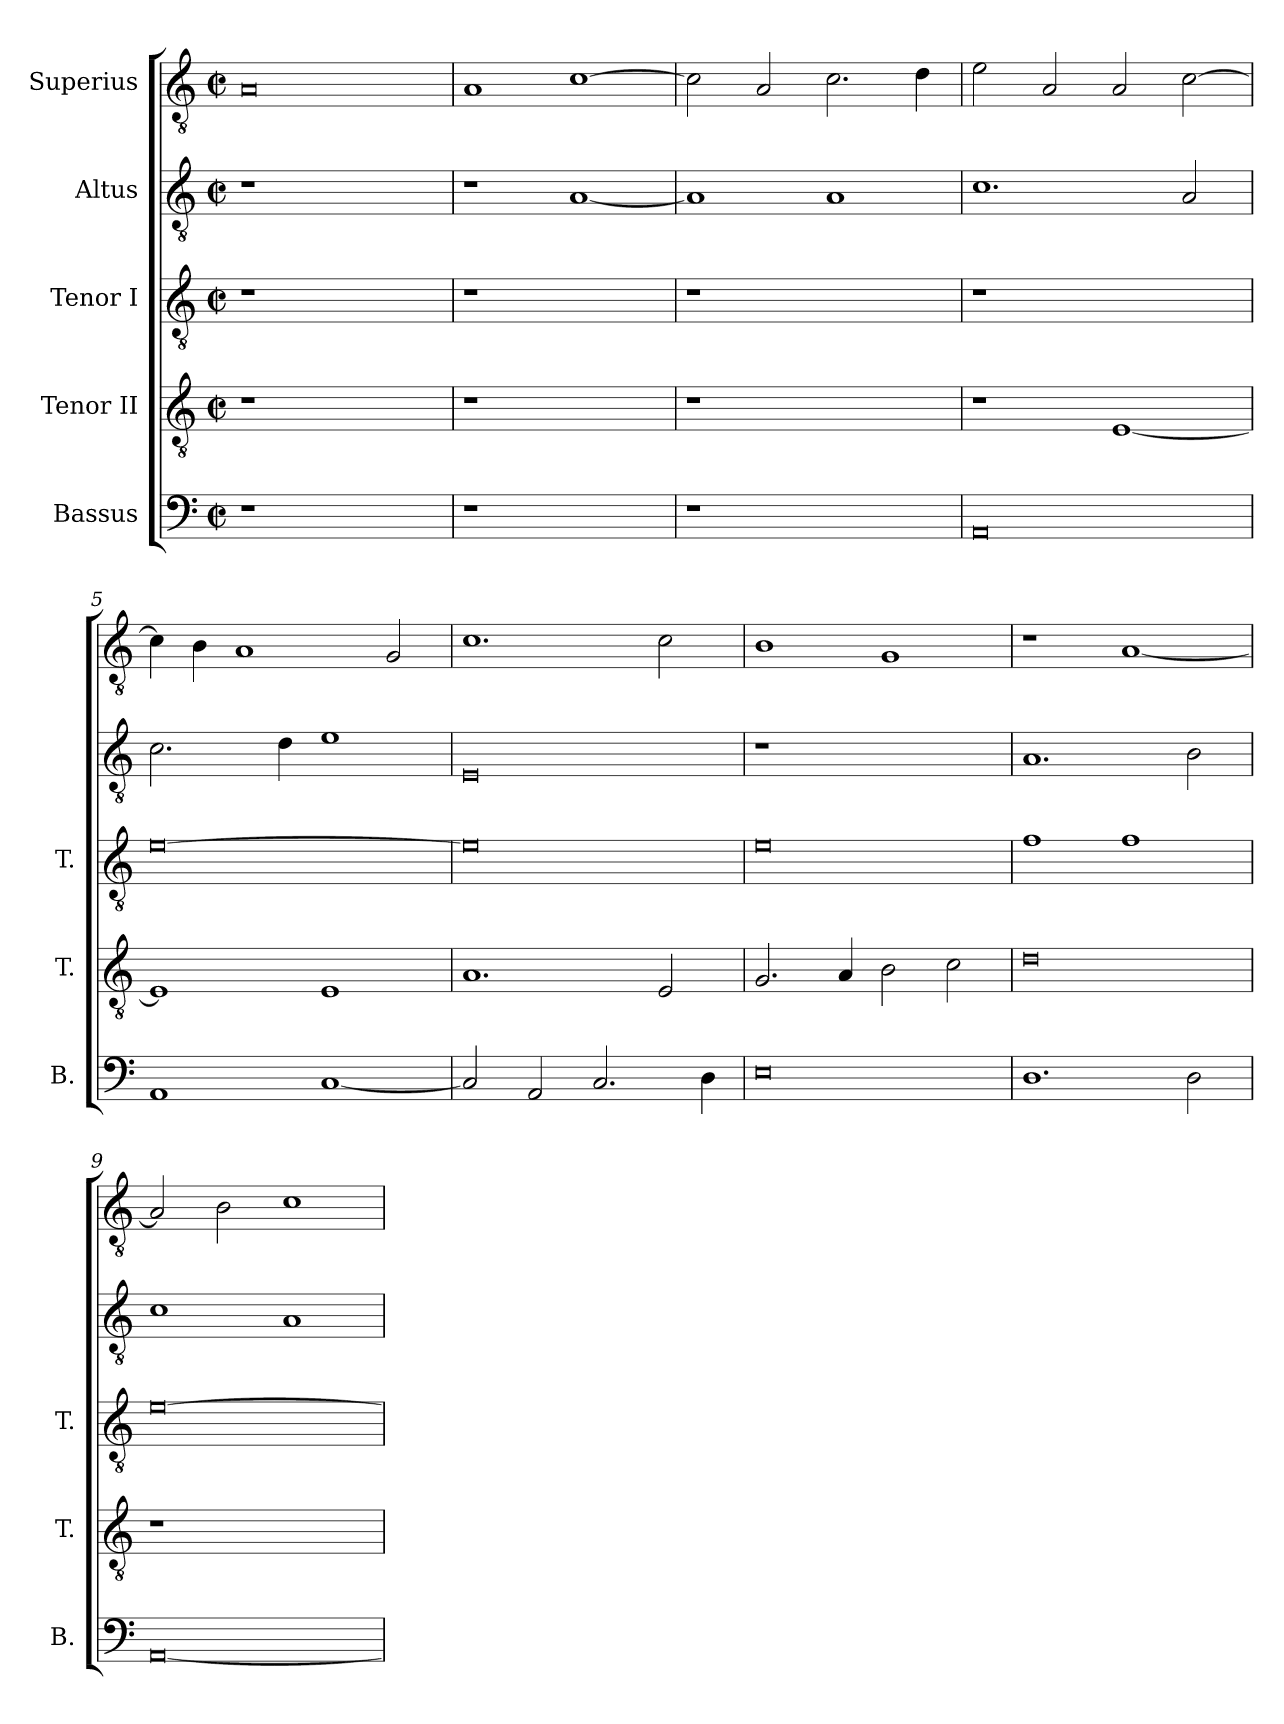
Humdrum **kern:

**kern	**kern	**kern	**kern	**kern
*part5	*part4	*part3	*part2	*part1
*staff5	*staff4	*staff3	*staff2	*staff1
*I"Bassus	*I"Tenor II	*I"Tenor I	*I"Altus	*I"Superius
*I'B.	*I'T.	*I'T.	*	*
!!LO:PB:g=z
*clefF4	*clefGv2	*clefGv2	*clefGv2	*clefGv2
*	*ITrd7c12	*ITrd7c12	*ITrd7c12	*ITrd7c12
*k[]	*k[]	*k[]	*k[]	*k[]
*C:	*C:	*C:	*C:	*C:
*M2/2	*M2/2	*M2/2	*M2/2	*M2/2
*met(c|)	*met(c|)	*met(c|)	*met(c|)	*met(c|)
=1	=1	=1	=1	=1
!LO:N:vis=1	!LO:N:vis=1	!LO:N:vis=1	!LO:N:vis=1	!
1r	1r	1r	1r	0AAi
1ryy	1ryy	1ryy	1ryy	.
=2	=2	=2	=2	=2
!LO:N:vis=1	!LO:N:vis=1	!LO:N:vis=1	!	!
1r	1r	1r	1r	1AAi
1ryy	1ryy	1ryy	[<1AAi	[>1Ci
=3	=3	=3	=3	=3
!LO:N:vis=1	!LO:N:vis=1	!LO:N:vis=1	!	!
1r	1r	1r	1AAi]	2Ci\]
.	.	.	.	2AAi/
1ryy	1ryy	1ryy	1AAi	2.Ci\
.	.	.	.	4Di\
=4	=4	=4	=4	=4
!	!	!LO:N:vis=1	!	!
0AAi	1r	1r	1.Ci	2Ei\
.	.	.	.	2AAi/
.	[<1EEi	1ryy	.	2AAi/
.	.	.	2AAi/	[>2Ci\
=5	=5	=5	=5	=5
1AAi	1EEi]	[>0Ei	2.Ci\	4Ci\]
.	.	.	.	4BBi\
.	.	.	.	1AAi
.	.	.	4Di\	.
[<1Ci	1EEi	.	1Ei	.
.	.	.	.	2GGi/
!!LO:LB:g=z
=6	=6	=6	=6	=6
2Ci/]	1.AAi	0Ei]	0EEi	1.Ci
2AAi/	.	.	.	.
2.Ci/	.	.	.	.
.	2EEi/	.	.	2Ci\
4Di\	.	.	.	.
=7	=7	=7	=7	=7
!	!	!	!LO:N:vis=1	!
0Ei	2.GGi/	0Ei	1r	1BBi
.	4AAi/	.	.	.
.	2BBi\	.	1ryy	1GGi
.	2Ci\	.	.	.
=8	=8	=8	=8	=8
1.Di	0Di	1Fi	1.AAi	1r
.	.	1Fi	.	[<1AAi
2Di\	.	.	2BBi\	.
=9	=9	=9	=9	=9
!	!LO:N:vis=1	!	!	!
[<0AAi	1r	[>0Ei	1Ci	2AAi/]
.	.	.	.	2BBi\
.	1ryy	.	1AAi	1Ci
=	=	=	=	=
*-	*-	*-	*-	*-
